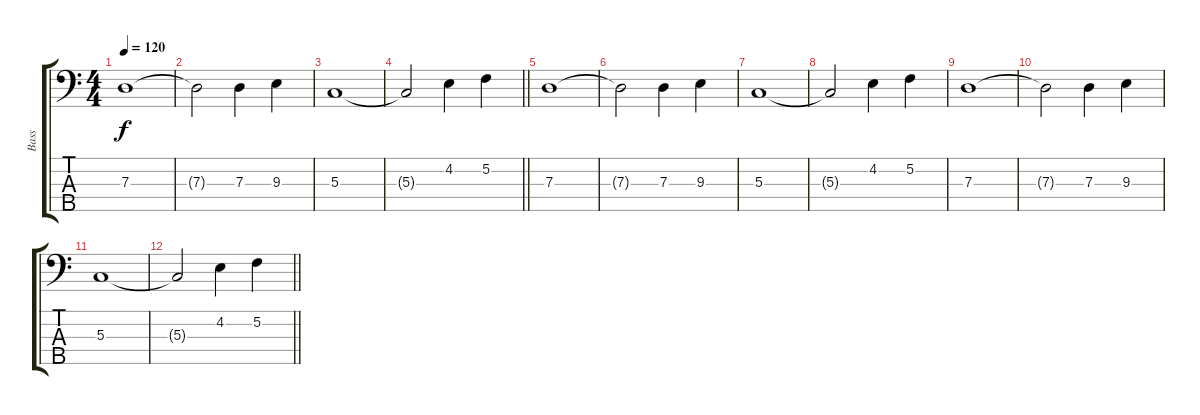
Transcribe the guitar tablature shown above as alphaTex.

\track ("Bass" "Bass") {instrument electricbassfinger}
\staff {score tabs}
\tuning (F2 C2 G1 D1 A0) {hide}
\ts (4 4)
\tempo 120
\clef f4
\ks c
7.3.1{dy f} |
7.3{t}.2 7.3.4 9.3.4 |
5.3.1 |
\barLineRight lightlight
5.3{t}.2 4.2.4 5.2.4 |
7.3.1 |
7.3{t}.2 7.3.4 9.3.4 |
5.3.1 |
5.3{t}.2 4.2.4 5.2.4 |
7.3.1 |
7.3{t}.2 7.3.4 9.3.4 |
5.3.1 |
\barLineRight lightlight
5.3{t}.2 4.2.4 5.2.4
